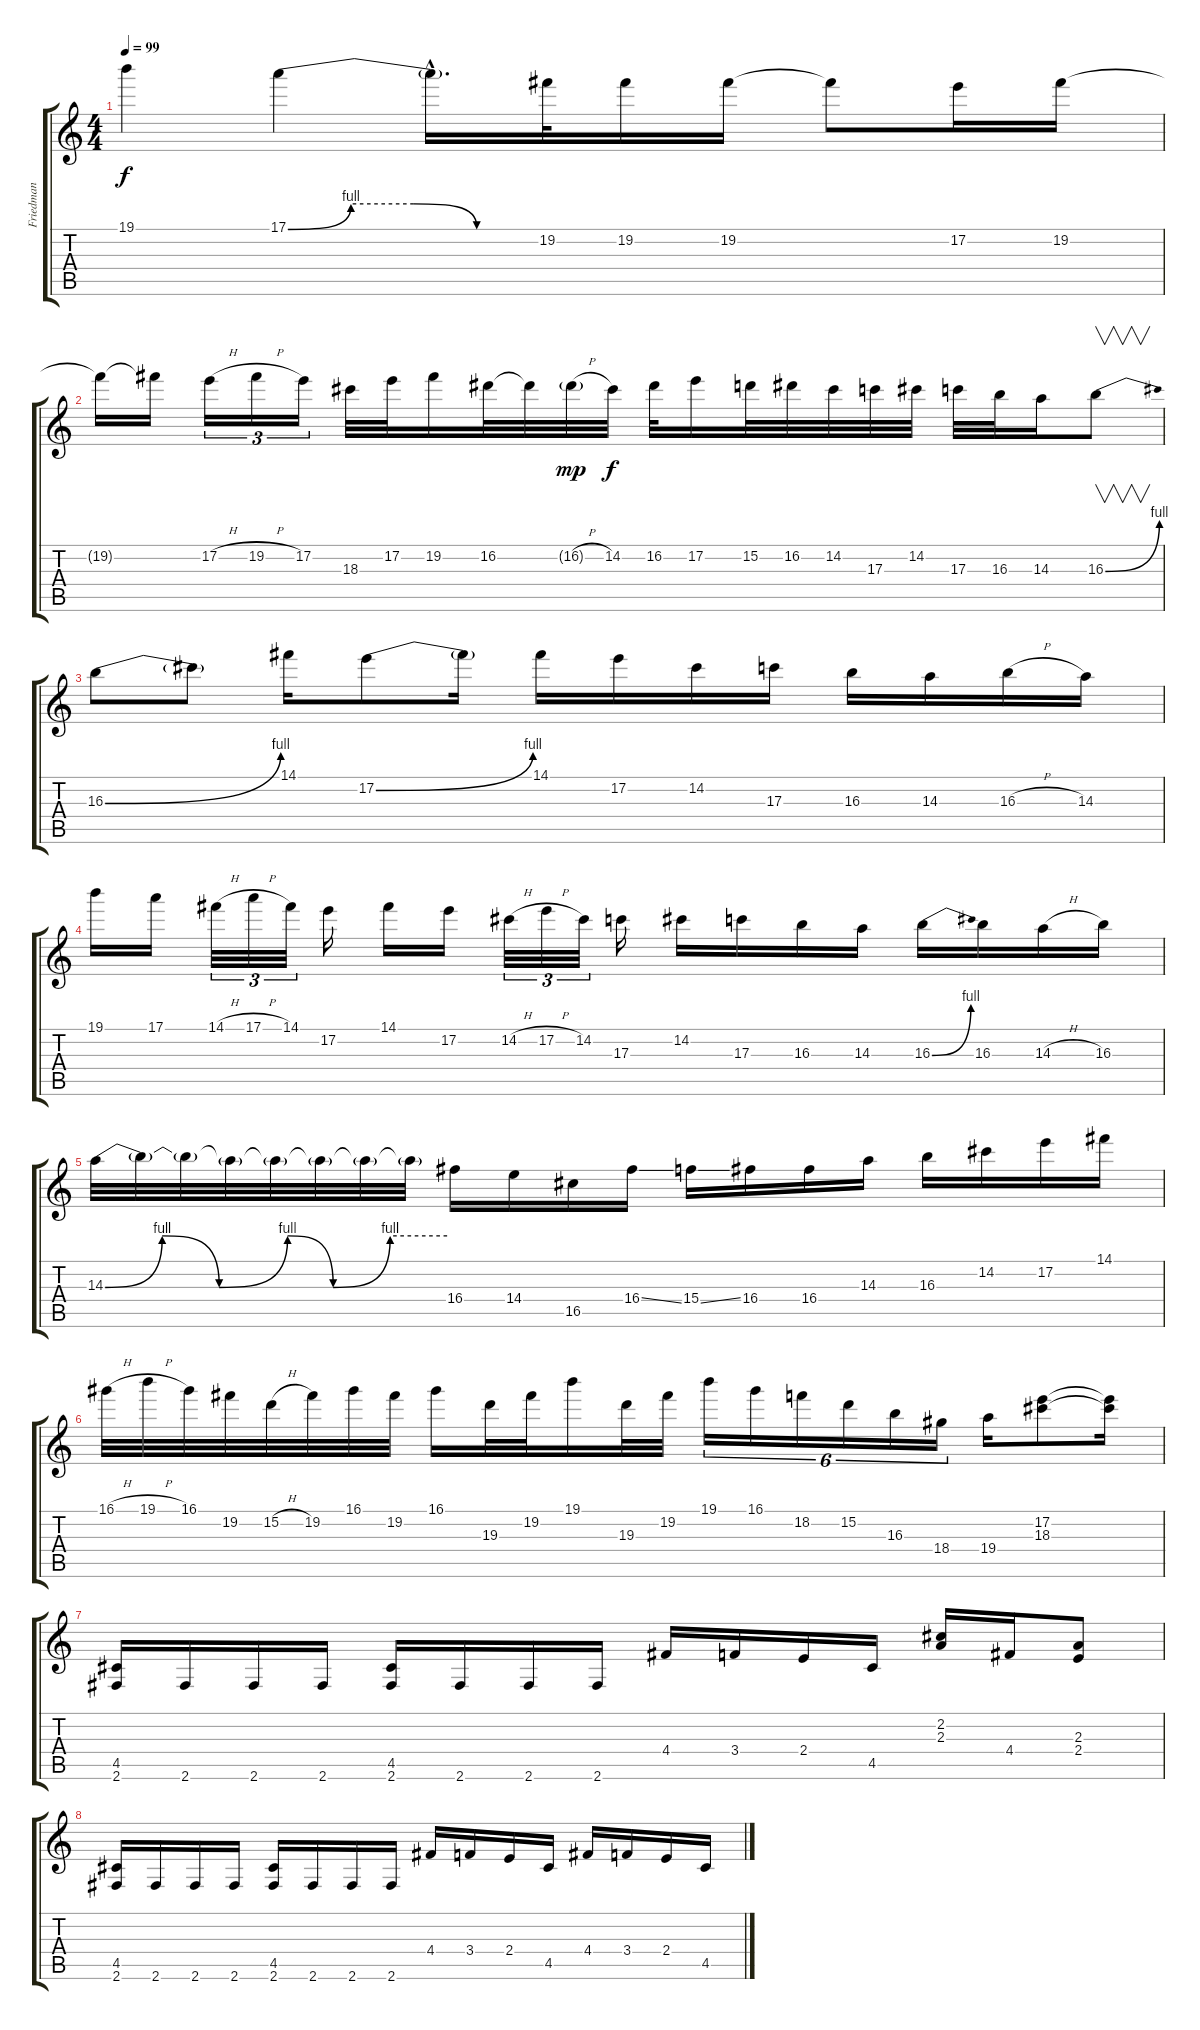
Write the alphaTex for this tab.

\track ("Friedman" "Friedman") {instrument distortionguitar}
\staff {score tabs}
\tuning (E4 B3 G3 D3 A2 E2) {hide}
\ts (4 4)
\tempo 99
\clef g2
\ks c
19.1{t}.4{dy f} 17.1{be (custom 0 0 15 4 30 4 45 0 60 0)}.4 17.1{hac t}.16{d} 19.2.32 19.2.16 19.2.16 19.2{t}.8 17.2.16 19.2.16 |
19.2{t}.16 19.2{t}.16 17.2{h}.16{tu (3 2)} 19.2{h}.16{tu (3 2)} 17.2.16{tu (3 2)} 18.3.32 17.2.32 19.2.16 16.2.32 16.2{t}.32 16.2{h g}.32{dy mp} 14.2.32{dy f} 16.2.32 17.2.16 15.2.32 16.2.32 14.2.32 17.3.32 14.2.32 17.3.32 16.3.32 14.3.16 16.3{be (bend 0 0 60 4)}.8{v} |
16.3{be (bend 0 0 60 4)}.8 16.3{t}.8 14.1.16 17.2{be (bend 0 0 60 4)}.8 17.2{t}.16 14.1.16 17.2.16 14.2.16 17.3.16 16.3.16 14.3.16 16.3{h}.16 14.3.16 |
19.1.16 17.1.16 14.1{h}.32{tu (3 2)} 17.1{h}.32{tu (3 2)} 14.1.32{tu (3 2)} 17.2.16 14.1.16 17.2.16 14.2{h}.32{tu (3 2)} 17.2{h}.32{tu (3 2)} 14.2.32{tu (3 2)} 17.3.16 14.2.16 17.3.16 16.3.16 14.3.16 16.3{be (bend 0 0 60 4)}.16 16.3.16 14.3{h}.16 16.3.16 |
14.3{be (custom 0 0 10 4 20 0 32 4 40 0 50 4 60 4)}.32 14.3{t}.32 14.3{t}.32 14.3{t}.32 14.3{t}.32 14.3{t}.32 14.3{t}.32 14.3{t}.32 16.4.16 14.4.16 16.5.16 16.4{ss}.16 15.4{ss}.16 16.4.16 16.4.16 14.3.16 16.3.16 14.2.16 17.2.16 14.1.16 |
16.1{h}.32 19.1{h}.32 16.1.32 19.2.32 15.2{h}.32 19.2.32 16.1.32 19.2.32 16.1.16 19.3.32 19.2.32 19.1.16 19.3.32 19.2.32 19.1.16{tu (6 4)} 16.1.16{tu (6 4)} 18.2.16{tu (6 4)} 15.2.16{tu (6 4)} 16.3.16{tu (6 4)} 18.4.16{tu (6 4)} 19.4.16 (17.2 18.3).8 (17.2{t} 18.3{t}).16 |
(4.5 2.6).16 2.6.16 2.6.16 2.6.16 (4.5 2.6).16 2.6.16 2.6.16 2.6.16 4.4.16 3.4.16 2.4.16 4.5.16 (2.2 2.3).16 4.4.16 (2.3 2.4).8 |
(4.5 2.6).16 2.6.16 2.6.16 2.6.16 (4.5 2.6).16 2.6.16 2.6.16 2.6.16 4.4.16 3.4.16 2.4.16 4.5.16 4.4.16 3.4.16 2.4.16 4.5.16
